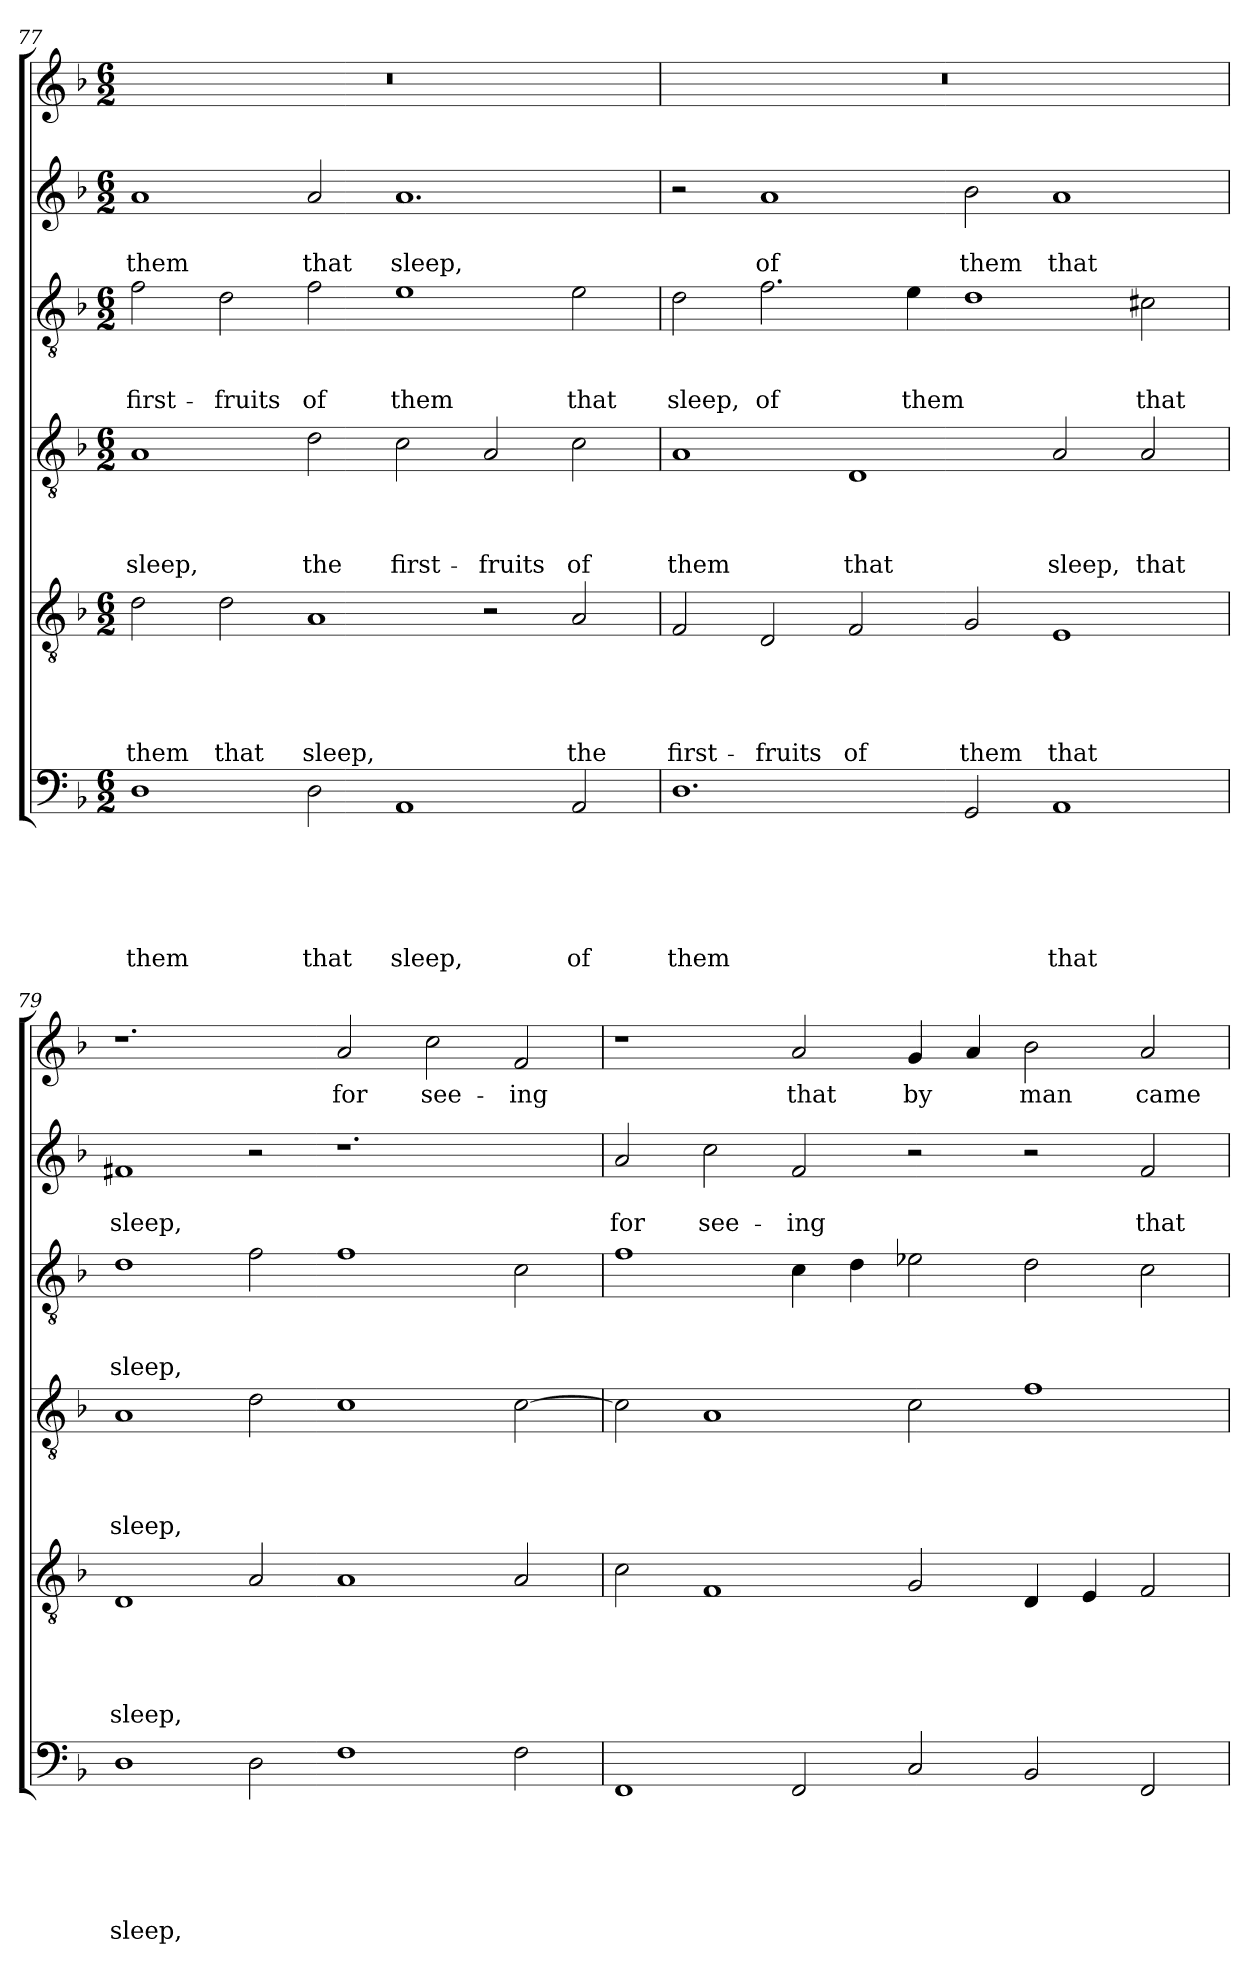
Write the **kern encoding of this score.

**kern	**text	**text	**text	**text	**text	**text	**kern	**text	**text	**text	**text	**text	**kern	**text	**text	**text	**text	**kern	**text	**text	**text	**kern	**text	**text	**kern	**text
*part6	*part6	*part6	*part6	*part6	*part6	*part6	*part5	*part5	*part5	*part5	*part5	*part5	*part4	*part4	*part4	*part4	*part4	*part3	*part3	*part3	*part3	*part2	*part2	*part2	*part1	*part1
*staff6	*staff6	*staff6	*staff6	*staff6	*staff6	*staff6	*staff5	*staff5	*staff5	*staff5	*staff5	*staff5	*staff4	*staff4	*staff4	*staff4	*staff4	*staff3	*staff3	*staff3	*staff3	*staff2	*staff2	*staff2	*staff1	*staff1
!!LO:LB:g=z
*clefF4	*	*	*	*	*	*	*clefGv2	*	*	*	*	*	*clefGv2	*	*	*	*	*clefGv2	*	*	*	*clefG2	*	*	*clefG2	*
*k[b-]	*	*	*	*	*	*	*k[b-]	*	*	*	*	*	*k[b-]	*	*	*	*	*k[b-]	*	*	*	*k[b-]	*	*	*k[b-]	*
*F:	*	*	*	*	*	*	*F:	*	*	*	*	*	*F:	*	*	*	*	*F:	*	*	*	*F:	*	*	*F:	*
*M6/2	*	*	*	*	*	*	*M6/2	*	*	*	*	*	*M6/2	*	*	*	*	*M6/2	*	*	*	*M6/2	*	*	*M6/2	*
=77	=77	=77	=77	=77	=77	=77	=77	=77	=77	=77	=77	=77	=77	=77	=77	=77	=77	=77	=77	=77	=77	=77	=77	=77	=77	=77
1D	.	.	.	.	.	them	2d\	.	.	.	.	them	1A	.	.	.	sleep,	2f\	.	.	first-	1a	.	them	0.r	.
.	.	.	.	.	.	.	2d\	.	.	.	.	that	.	.	.	.	.	2d\	.	.	-fruits	.	.	.	.	.
2D\	.	.	.	.	.	that	1A	.	.	.	.	sleep,	2d\	.	.	.	the	2f\	.	.	of	2a/	.	that	.	.
1AA	.	.	.	.	.	sleep,	.	.	.	.	.	.	2c\	.	.	.	first-	1e	.	.	them	1.a	.	sleep,	.	.
.	.	.	.	.	.	.	2r	.	.	.	.	.	2A/	.	.	.	-fruits	.	.	.	.	.	.	.	.	.
2AA/	.	.	.	.	.	of	2A/	.	.	.	.	the	2c\	.	.	.	of	2e\	.	.	that	.	.	.	.	.
=78	=78	=78	=78	=78	=78	=78	=78	=78	=78	=78	=78	=78	=78	=78	=78	=78	=78	=78	=78	=78	=78	=78	=78	=78	=78	=78
1.D	.	.	.	.	.	them	2F/	.	.	.	.	first-	1A	.	.	.	them	2d\	.	.	sleep,	2r	.	.	0.r	.
.	.	.	.	.	.	.	2D/	.	.	.	.	-fruits	.	.	.	.	.	2.f\	.	.	of	1a	.	of	.	.
.	.	.	.	.	.	.	2F/	.	.	.	.	of	1D	.	.	.	that	.	.	.	.	.	.	.	.	.
.	.	.	.	.	.	.	.	.	.	.	.	.	.	.	.	.	.	4e\	.	.	them	.	.	.	.	.
2GG/	.	.	.	.	.	.	2G/	.	.	.	.	them	.	.	.	.	.	1d	.	.	.	2b-\	.	them	.	.
1AA	.	.	.	.	.	that	1E	.	.	.	.	that	2A/	.	.	.	sleep,	.	.	.	.	1a	.	that	.	.
.	.	.	.	.	.	.	.	.	.	.	.	.	2A/	.	.	.	that	2c#X\	.	.	that	.	.	.	.	.
=79	=79	=79	=79	=79	=79	=79	=79	=79	=79	=79	=79	=79	=79	=79	=79	=79	=79	=79	=79	=79	=79	=79	=79	=79	=79	=79
1D	.	.	.	.	.	sleep,	1D	.	.	.	.	sleep,	1A	.	.	.	sleep,	1d	.	.	sleep,	1f#X	.	sleep,	1.r	.
2D\	.	.	.	.	.	.	2A/	.	.	.	.	.	2d\	.	.	.	.	2f\	.	.	.	2r	.	.	.	.
1F	.	.	.	.	.	.	1A	.	.	.	.	.	1c	.	.	.	.	1f	.	.	.	1.r	.	.	2a/	for
.	.	.	.	.	.	.	.	.	.	.	.	.	.	.	.	.	.	.	.	.	.	.	.	.	2cc\	see-
2F\	.	.	.	.	.	.	2A/	.	.	.	.	.	[2c\	.	.	.	.	2c\	.	.	.	.	.	.	2f/	-ing
=80	=80	=80	=80	=80	=80	=80	=80	=80	=80	=80	=80	=80	=80	=80	=80	=80	=80	=80	=80	=80	=80	=80	=80	=80	=80	=80
1FF	.	.	.	.	.	.	2c\	.	.	.	.	.	2c\]	.	.	.	.	1f	.	.	.	2a/	.	for	1r	.
.	.	.	.	.	.	.	1F	.	.	.	.	.	1A	.	.	.	.	.	.	.	.	2cc\	.	see-	.	.
2FF/	.	.	.	.	.	.	.	.	.	.	.	.	.	.	.	.	.	4c\	.	.	.	2f/	.	-ing	2a/	that
.	.	.	.	.	.	.	.	.	.	.	.	.	.	.	.	.	.	4d\	.	.	.	.	.	.	.	.
2C/	.	.	.	.	.	.	2G/	.	.	.	.	.	2c\	.	.	.	.	2e-X\	.	.	.	2r	.	.	4g/	by
.	.	.	.	.	.	.	.	.	.	.	.	.	.	.	.	.	.	.	.	.	.	.	.	.	4a/	.
2BB-/	.	.	.	.	.	.	4D/	.	.	.	.	.	1f	.	.	.	.	2d\	.	.	.	2r	.	.	2b-\	man
.	.	.	.	.	.	.	4E/	.	.	.	.	.	.	.	.	.	.	.	.	.	.	.	.	.	.	.
2FF/	.	.	.	.	.	.	2F/	.	.	.	.	.	.	.	.	.	.	2c\	.	.	.	2f/	.	that	2a/	came
=	=	=	=	=	=	=	=	=	=	=	=	=	=	=	=	=	=	=	=	=	=	=	=	=	=	=
*-	*-	*-	*-	*-	*-	*-	*-	*-	*-	*-	*-	*-	*-	*-	*-	*-	*-	*-	*-	*-	*-	*-	*-	*-	*-	*-
